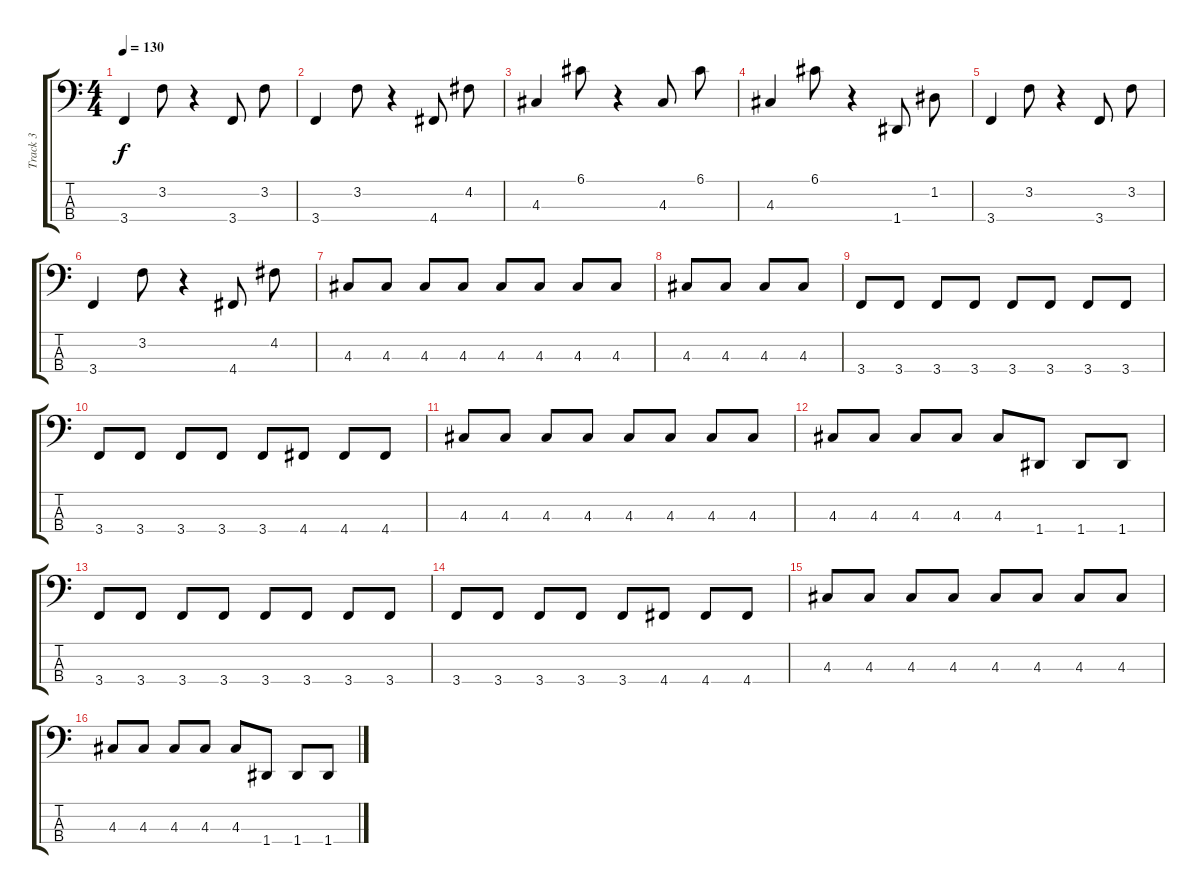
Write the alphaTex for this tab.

\track ("Track 3" "Track 3") {instrument electricbassfinger}
\staff {score tabs}
\tuning (G2 D2 A1 D1) {hide}
\ts (4 4)
\tempo 130
\clef f4
\ks c
3.4.4{dy f} 3.2.8 r.4 3.4.8 3.2.8 |
3.4.4 3.2.8 r.4 4.4.8 4.2.8 |
4.3.4 6.1.8 r.4 4.3.8 6.1.8 |
4.3.4 6.1.8 r.4 1.4.8 1.2.8 |
3.4.4 3.2.8 r.4 3.4.8 3.2.8 |
3.4.4 3.2.8 r.4 4.4.8 4.2.8 |
4.3.8 4.3.8 4.3.8 4.3.8 4.3.8 4.3.8 4.3.8 4.3.8 |
4.3.8 4.3.8 4.3.8 4.3.8 |
3.4.8 3.4.8 3.4.8 3.4.8 3.4.8 3.4.8 3.4.8 3.4.8 |
3.4.8 3.4.8 3.4.8 3.4.8 3.4.8 4.4.8 4.4.8 4.4.8 |
4.3.8 4.3.8 4.3.8 4.3.8 4.3.8 4.3.8 4.3.8 4.3.8 |
4.3.8 4.3.8 4.3.8 4.3.8 4.3.8 1.4.8 1.4.8 1.4.8 |
3.4.8 3.4.8 3.4.8 3.4.8 3.4.8 3.4.8 3.4.8 3.4.8 |
3.4.8 3.4.8 3.4.8 3.4.8 3.4.8 4.4.8 4.4.8 4.4.8 |
4.3.8 4.3.8 4.3.8 4.3.8 4.3.8 4.3.8 4.3.8 4.3.8 |
4.3.8 4.3.8 4.3.8 4.3.8 4.3.8 1.4.8 1.4.8 1.4.8
